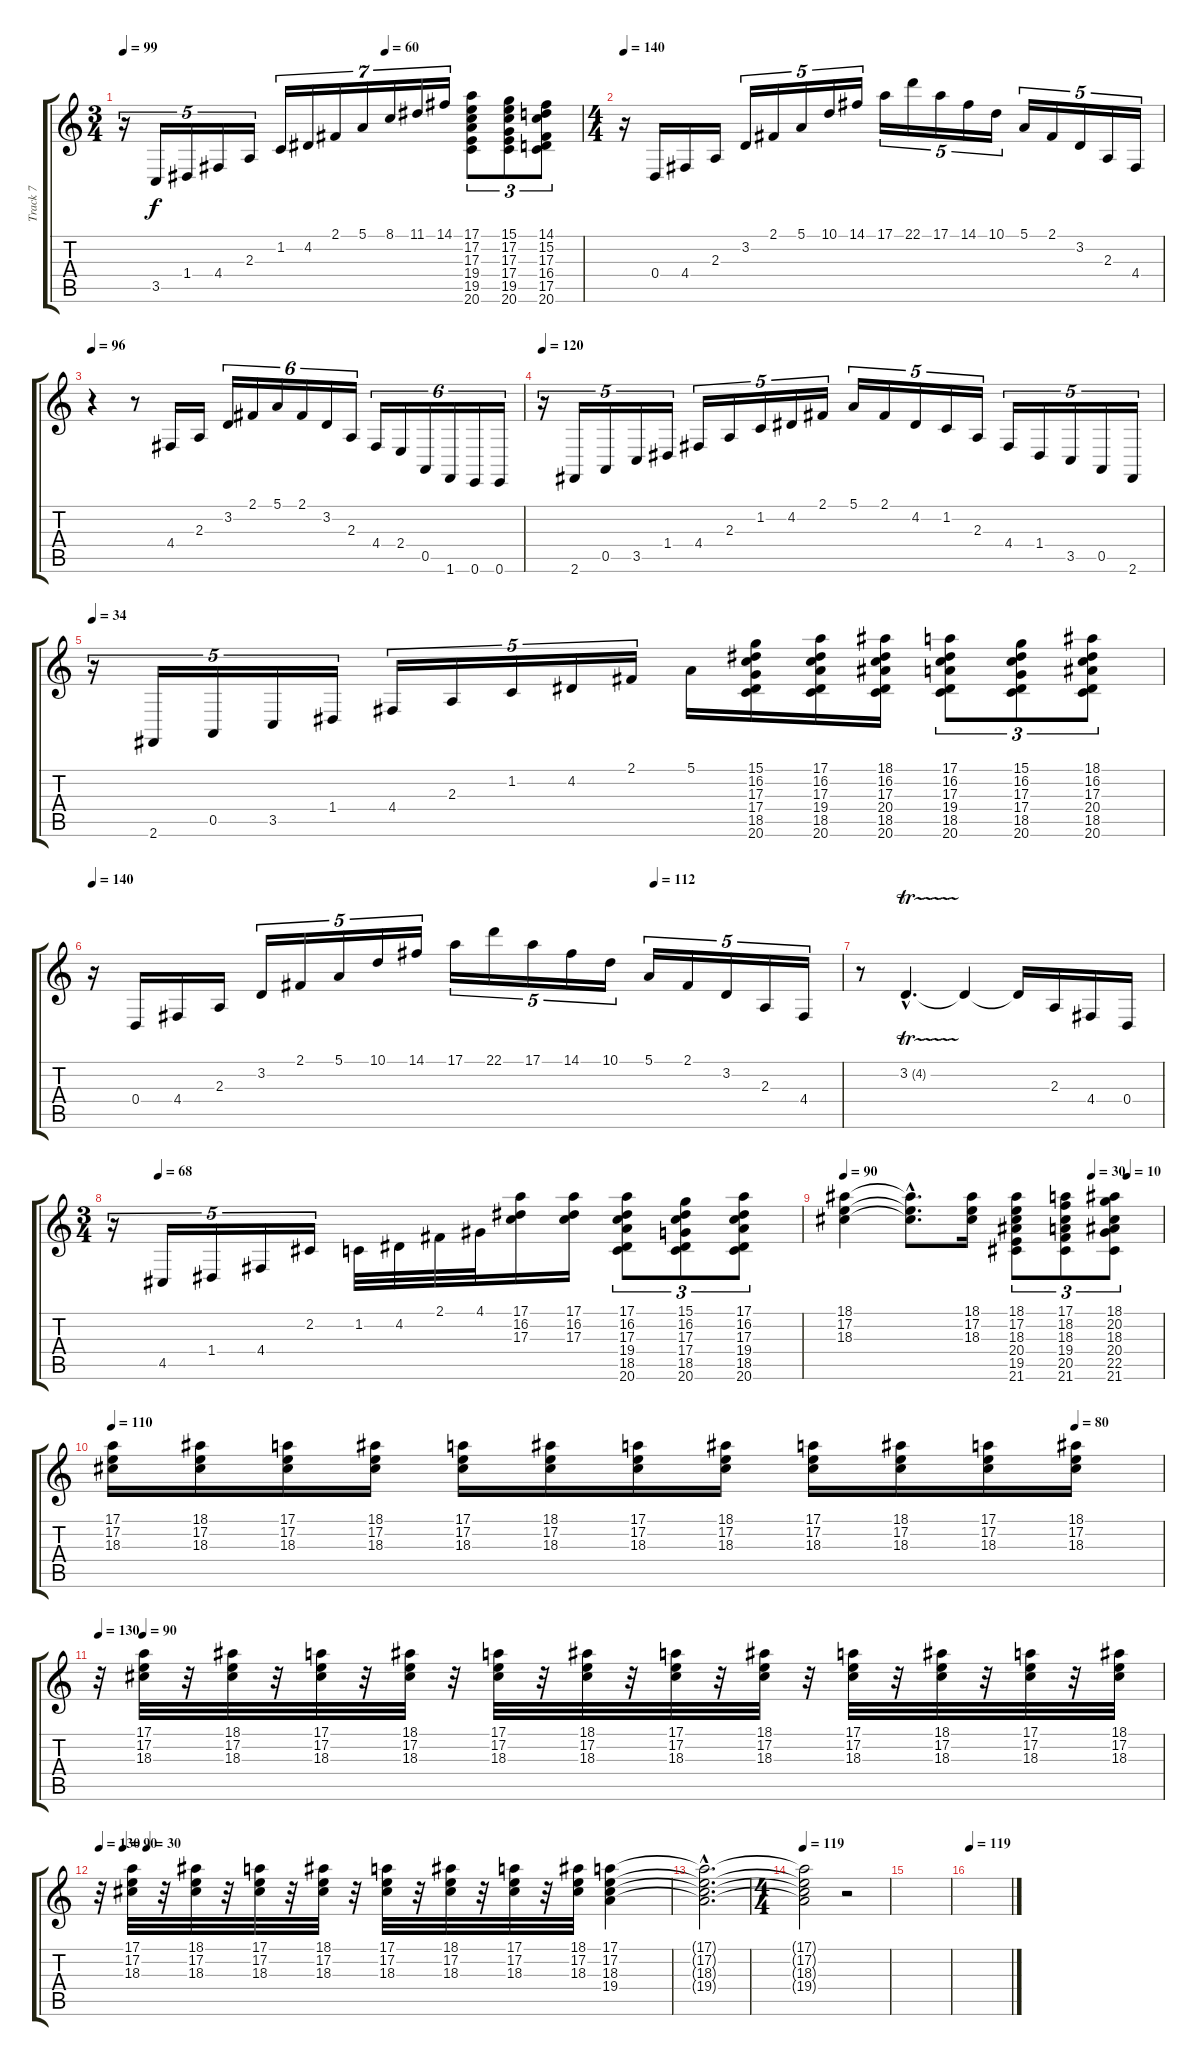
\track ("Track 7" "Track 7") {instrument acousticgrandpiano}
\staff {score tabs}
\tuning (E4 B3 G3 D3 A2 E2) {hide}
\ts (3 4)
\tempo 99
\tempo (60 0.5711805555555556)
\clef g2
\ks c
r.16{tu (5 4) dy f} 3.5.16{tu (5 4)} 1.4.16{tu (5 4)} 4.4.16{tu (5 4)} 2.3.16{tu (5 4)} 1.2.16{tu (7 4)} 4.2.16{tu (7 4)} 2.1.16{tu (7 4)} 5.1.16{tu (7 4)} 8.1.16{tu (7 4)} 11.1.16{tu (7 4)} 14.1.16{tu (7 4)} (17.1 17.2 17.3 19.4 19.5 20.6).8{tu (3 2)} (15.1 17.2 17.3 17.4 19.5 20.6).8{tu (3 2)} (14.1 15.2 17.3 16.4 17.5 20.6).8{tu (3 2)} |
\ts (4 4)
\tempo 140
r.16 0.4.16 4.4.16 2.3.16 3.2.16{tu (5 4)} 2.1.16{tu (5 4)} 5.1.16{tu (5 4)} 10.1.16{tu (5 4)} 14.1.16{tu (5 4)} 17.1.16{tu (5 4)} 22.1.16{tu (5 4)} 17.1.16{tu (5 4)} 14.1.16{tu (5 4)} 10.1.16{tu (5 4)} 5.1.16{tu (5 4)} 2.1.16{tu (5 4)} 3.2.16{tu (5 4)} 2.3.16{tu (5 4)} 4.4.16{tu (5 4)} |
\tempo 96
r.4 r.8 4.4.16 2.3.16 3.2.16{tu (6 4)} 2.1.16{tu (6 4)} 5.1.16{tu (6 4)} 2.1.16{tu (6 4)} 3.2.16{tu (6 4)} 2.3.16{tu (6 4)} 4.4.16{tu (6 4)} 2.4.16{tu (6 4)} 0.5.16{tu (6 4)} 1.6.16{tu (6 4)} 0.6.16{tu (6 4)} 0.6.16{tu (6 4)} |
\tempo 120
r.16{tu (5 4)} 2.6.16{tu (5 4)} 0.5.16{tu (5 4)} 3.5.16{tu (5 4)} 1.4.16{tu (5 4)} 4.4.16{tu (5 4)} 2.3.16{tu (5 4)} 1.2.16{tu (5 4)} 4.2.16{tu (5 4)} 2.1.16{tu (5 4)} 5.1.16{tu (5 4)} 2.1.16{tu (5 4)} 4.2.16{tu (5 4)} 1.2.16{tu (5 4)} 2.3.16{tu (5 4)} 4.4.16{tu (5 4)} 1.4.16{tu (5 4)} 3.5.16{tu (5 4)} 0.5.16{tu (5 4)} 2.6.16{tu (5 4)} |
\tempo 34
r.16{tu (5 4)} 2.6.16{tu (5 4)} 0.5.16{tu (5 4)} 3.5.16{tu (5 4)} 1.4.16{tu (5 4)} 4.4.16{tu (5 4)} 2.3.16{tu (5 4)} 1.2.16{tu (5 4)} 4.2.16{tu (5 4)} 2.1.16{tu (5 4)} 5.1.16 (15.1 16.2 17.3 17.4 18.5 20.6).16 (17.1 16.2 17.3 19.4 18.5 20.6).16 (18.1 16.2 17.3 20.4 18.5 20.6).16 (17.1 16.2 17.3 19.4 18.5 20.6).8{tu (3 2)} (15.1 16.2 17.3 17.4 18.5 20.6).8{tu (3 2)} (18.1 16.2 17.3 20.4 18.5 20.6).8{tu (3 2)} |
\tempo 140
\tempo (112 0.75)
r.16 0.4.16 4.4.16 2.3.16 3.2.16{tu (5 4)} 2.1.16{tu (5 4)} 5.1.16{tu (5 4)} 10.1.16{tu (5 4)} 14.1.16{tu (5 4)} 17.1.16{tu (5 4)} 22.1.16{tu (5 4)} 17.1.16{tu (5 4)} 14.1.16{tu (5 4)} 10.1.16{tu (5 4)} 5.1.16{tu (5 4)} 2.1.16{tu (5 4)} 3.2.16{tu (5 4)} 2.3.16{tu (5 4)} 4.4.16{tu (5 4)} |
r.8 3.2{tr (4 32) hac}.4{d} 3.2{t}.4 3.2{t}.16 2.3.16 4.4.16 0.4.16 |
\ts (3 4)
\tempo (68 0.06666666666666667)
r.16{tu (5 4)} 4.5.16{tu (5 4)} 1.4.16{tu (5 4)} 4.4.16{tu (5 4)} 2.2.16{tu (5 4)} 1.2.32 4.2.32 2.1.32 4.1.32 (17.1 16.2 17.3).16 (17.1 16.2 17.3).16 (17.1 16.2 17.3 19.4 18.5 20.6).8{tu (3 2)} (15.1 16.2 17.3 17.4 18.5 20.6).8{tu (3 2)} (17.1 16.2 17.3 19.4 18.5 20.6).8{tu (3 2)} |
\tempo 90
\tempo (30 0.7777777777777778)
\tempo (10 0.8888888888888888)
(18.1 17.2 18.3).4 (18.1{hac t} 17.2{hac t} 18.3{hac t}).8{d} (18.1 17.2 18.3).16 (18.1 17.2 18.3 20.4 19.5 21.6).8{tu (3 2)} (17.1 18.2 18.3 19.4 20.5 21.6).8{tu (3 2)} (18.1 20.2 18.3 20.4 22.5 21.6).8{tu (3 2)} |
\tempo 110
\tempo (80 0.9166666666666666)
(17.1 17.2 18.3).16 (18.1 17.2 18.3).16 (17.1 17.2 18.3).16 (18.1 17.2 18.3).16 (17.1 17.2 18.3).16 (18.1 17.2 18.3).16 (17.1 17.2 18.3).16 (18.1 17.2 18.3).16 (17.1 17.2 18.3).16 (18.1 17.2 18.3).16 (17.1 17.2 18.3).16 (18.1 17.2 18.3).16 |
\tempo 130
\tempo (90 0.041666666666666664)
r.32 (17.1 17.2 18.3).32 r.32 (18.1 17.2 18.3).32 r.32 (17.1 17.2 18.3).32 r.32 (18.1 17.2 18.3).32 r.32 (17.1 17.2 18.3).32 r.32 (18.1 17.2 18.3).32 r.32 (17.1 17.2 18.3).32 r.32 (18.1 17.2 18.3).32 r.32 (17.1 17.2 18.3).32 r.32 (18.1 17.2 18.3).32 r.32 (17.1 17.2 18.3).32 r.32 (18.1 17.2 18.3).32 |
\tempo 130
\tempo (90 0.041666666666666664)
\tempo (30 0.08333333333333333)
r.32 (17.1 17.2 18.3).32 r.32 (18.1 17.2 18.3).32 r.32 (17.1 17.2 18.3).32 r.32 (18.1 17.2 18.3).32 r.32 (17.1 17.2 18.3).32 r.32 (18.1 17.2 18.3).32 r.32 (17.1 17.2 18.3).32 r.32 (18.1 17.2 18.3).32 (17.1 17.2 18.3 19.4).4 |
(17.1{hac t} 17.2{hac t} 18.3{hac t} 19.4{hac t}).2{d} |
\ts (4 4)
\tempo 119
(17.1{t} 17.2{t} 18.3{t} 19.4{t}).2 r.2 |
|
\tempo 119
